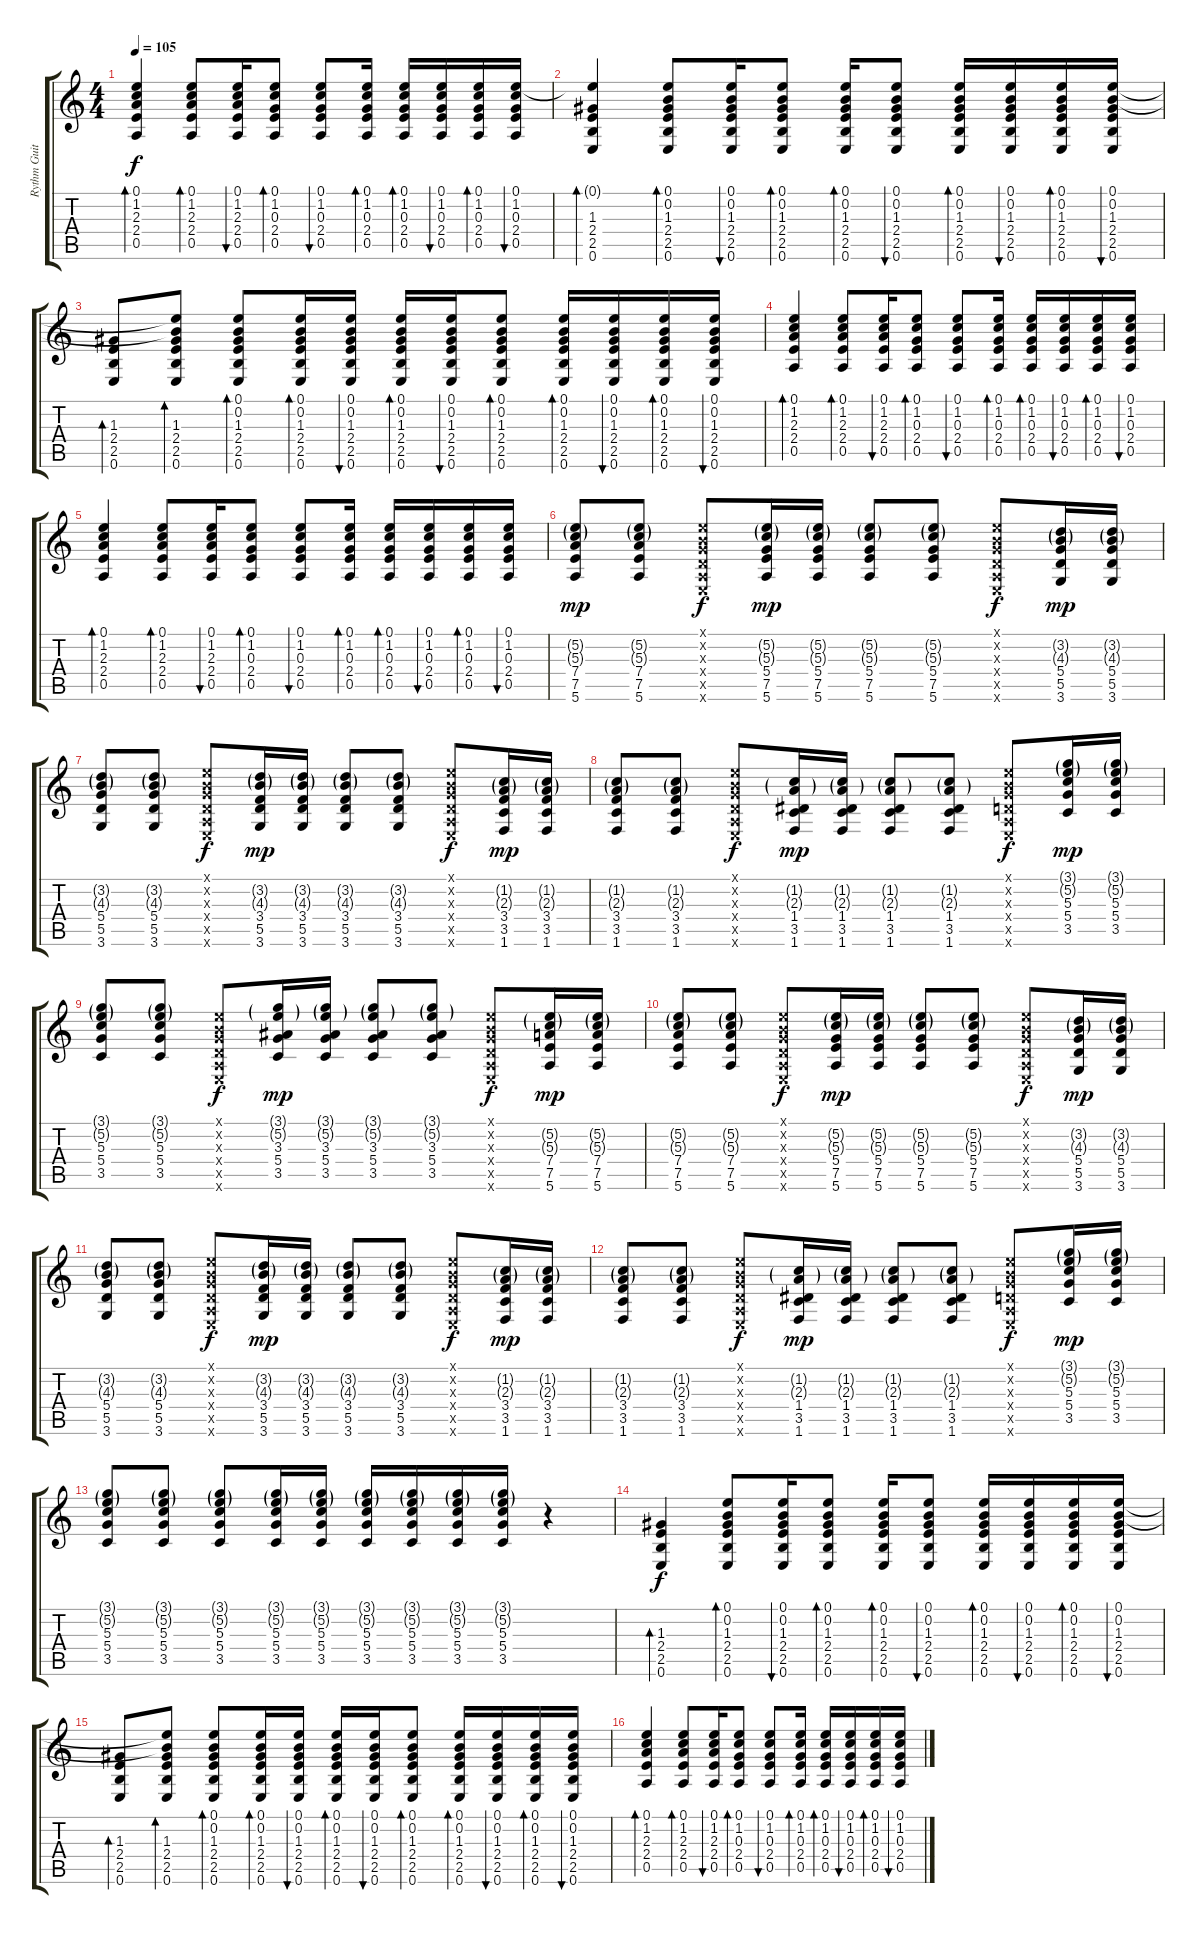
\track ("Rythm Guitar" "Rythm Guit") {instrument acousticguitarsteel}
\staff {score tabs}
\tuning (E4 B3 G3 D3 A2 E2) {hide}
\ts (4 4)
\tempo 105
\clef g2
\ks c
(0.1 1.2 2.3 2.4 0.5).4{bd 60 dy f} (0.1 1.2 2.3 2.4 0.5).8{bd 30} (0.1 1.2 2.3 2.4 0.5).16{bu 30} (0.1 1.2 0.3 2.4 0.5).8{bd 30} (0.1 1.2 0.3 2.4 0.5).8{bu 30} (0.1 1.2 0.3 2.4 0.5).16{bd 30} (0.1 1.2 0.3 2.4 0.5).16{bd 30} (0.1 1.2 0.3 2.4 0.5).16{bu 30} (0.1 1.2 0.3 2.4 0.5).16{bd 30} (0.1 1.2 0.3 2.4 0.5).16{bu 30} |
(0.1{t} 1.3 2.4 2.5 0.6).4{bd 60} (0.1 0.2 1.3 2.4 2.5 0.6).8{bd 30} (0.1 0.2 1.3 2.4 2.5 0.6).16{bu 30} (0.1 0.2 1.3 2.4 2.5 0.6).8{bd 30} (0.1 0.2 1.3 2.4 2.5 0.6).16{bd 30} (0.1 0.2 1.3 2.4 2.5 0.6).8{bu 30} (0.1 0.2 1.3 2.4 2.5 0.6).16{bd 30} (0.1 0.2 1.3 2.4 2.5 0.6).16{bu 30} (0.1 0.2 1.3 2.4 2.5 0.6).16{bd 30} (0.1 0.2 1.3 2.4 2.5 0.6).16{bu 30} |
(1.3 2.4 2.5 0.6).8{bd 120} (0.1{t} 0.2{t} 1.3 2.4 2.5 0.6).8{bd 60} (0.1 0.2 1.3 2.4 2.5 0.6).8{bd 30} (0.1 0.2 1.3 2.4 2.5 0.6).16{bd 30} (0.1 0.2 1.3 2.4 2.5 0.6).16{bu 30} (0.1 0.2 1.3 2.4 2.5 0.6).16{bd 30} (0.1 0.2 1.3 2.4 2.5 0.6).16{bu 30} (0.1 0.2 1.3 2.4 2.5 0.6).8{bd 30} (0.1 0.2 1.3 2.4 2.5 0.6).16{bd 30} (0.1 0.2 1.3 2.4 2.5 0.6).16{bu 60} (0.1 0.2 1.3 2.4 2.5 0.6).16{bd 30} (0.1 0.2 1.3 2.4 2.5 0.6).16{bu 30} |
(0.1 1.2 2.3 2.4 0.5).4{bd 60} (0.1 1.2 2.3 2.4 0.5).8{bd 30} (0.1 1.2 2.3 2.4 0.5).16{bu 30} (0.1 1.2 0.3 2.4 0.5).8{bd 30} (0.1 1.2 0.3 2.4 0.5).8{bu 30} (0.1 1.2 0.3 2.4 0.5).16{bd 30} (0.1 1.2 0.3 2.4 0.5).16{bd 30} (0.1 1.2 0.3 2.4 0.5).16{bu 30} (0.1 1.2 0.3 2.4 0.5).16{bd 30} (0.1 1.2 0.3 2.4 0.5).16{bu 30} |
(0.1 1.2 2.3 2.4 0.5).4{bd 60} (0.1 1.2 2.3 2.4 0.5).8{bd 30} (0.1 1.2 2.3 2.4 0.5).16{bu 30} (0.1 1.2 0.3 2.4 0.5).8{bd 30} (0.1 1.2 0.3 2.4 0.5).8{bu 30} (0.1 1.2 0.3 2.4 0.5).16{bd 30} (0.1 1.2 0.3 2.4 0.5).16{bd 30} (0.1 1.2 0.3 2.4 0.5).16{bu 30} (0.1 1.2 0.3 2.4 0.5).16{bd 30} (0.1 1.2 0.3 2.4 0.5).16{bu 30} |
(5.2{g} 5.3{g} 7.4 7.5 5.6).8{dy mp} (5.2{g} 5.3{g} 7.4 7.5 5.6).8 (0.1{x} 0.2{x} 0.3{x} 0.4{x} 0.5{x} 0.6{x}).8{dy f} (5.2{g} 5.3{g} 5.4 7.5 5.6).16{dy mp} (5.2{g} 5.3{g} 5.4 7.5 5.6).16 (5.2{g} 5.3{g} 5.4 7.5 5.6).8 (5.2{g} 5.3{g} 5.4 7.5 5.6).8 (0.1{x} 0.2{x} 0.3{x} 0.4{x} 0.5{x} 0.6{x}).8{dy f} (3.2{g} 4.3{g} 5.4 5.5 3.6).16{dy mp} (3.2{g} 4.3{g} 5.4 5.5 3.6).16 |
(3.2{g} 4.3{g} 5.4 5.5 3.6).8 (3.2{g} 4.3{g} 5.4 5.5 3.6).8 (0.1{x} 0.2{x} 0.3{x} 0.4{x} 0.5{x} 0.6{x}).8{dy f} (3.2{g} 4.3{g} 3.4 5.5 3.6).16{dy mp} (3.2{g} 4.3{g} 3.4 5.5 3.6).16 (3.2{g} 4.3{g} 3.4 5.5 3.6).8 (3.2{g} 4.3{g} 3.4 5.5 3.6).8 (0.1{x} 0.2{x} 0.3{x} 0.4{x} 0.5{x} 0.6{x}).8{dy f} (1.2{g} 2.3{g} 3.4 3.5 1.6).16{dy mp} (1.2{g} 2.3{g} 3.4 3.5 1.6).16 |
(1.2{g} 2.3{g} 3.4 3.5 1.6).8 (1.2{g} 2.3{g} 3.4 3.5 1.6).8 (0.1{x} 0.2{x} 0.3{x} 0.4{x} 0.5{x} 0.6{x}).8{dy f} (1.2{g} 2.3{g} 1.4 3.5 1.6).16{dy mp} (1.2{g} 2.3{g} 1.4 3.5 1.6).16 (1.2{g} 2.3{g} 1.4 3.5 1.6).8 (1.2{g} 2.3{g} 1.4 3.5 1.6).8 (0.1{x} 0.2{x} 0.3{x} 0.4{x} 0.5{x} 0.6{x}).8{dy f} (3.1{g} 5.2{g} 5.3 5.4 3.5).16{dy mp} (3.1{g} 5.2{g} 5.3 5.4 3.5).16 |
(3.1{g} 5.2{g} 5.3 5.4 3.5).8 (3.1{g} 5.2{g} 5.3 5.4 3.5).8 (0.1{x} 0.2{x} 0.3{x} 0.4{x} 0.5{x} 0.6{x}).8{dy f} (3.1{g} 5.2{g} 3.3 5.4 3.5).16{dy mp} (3.1{g} 5.2{g} 3.3 5.4 3.5).16 (3.1{g} 5.2{g} 3.3 5.4 3.5).8 (3.1{g} 5.2{g} 3.3 5.4 3.5).8 (0.1{x} 0.2{x} 0.3{x} 0.4{x} 0.5{x} 0.6{x}).8{dy f} (5.2{g} 5.3{g} 7.4 7.5 5.6).16{dy mp} (5.2{g} 5.3{g} 7.4 7.5 5.6).16 |
(5.2{g} 5.3{g} 7.4 7.5 5.6).8 (5.2{g} 5.3{g} 7.4 7.5 5.6).8 (0.1{x} 0.2{x} 0.3{x} 0.4{x} 0.5{x} 0.6{x}).8{dy f} (5.2{g} 5.3{g} 5.4 7.5 5.6).16{dy mp} (5.2{g} 5.3{g} 5.4 7.5 5.6).16 (5.2{g} 5.3{g} 5.4 7.5 5.6).8 (5.2{g} 5.3{g} 5.4 7.5 5.6).8 (0.1{x} 0.2{x} 0.3{x} 0.4{x} 0.5{x} 0.6{x}).8{dy f} (3.2{g} 4.3{g} 5.4 5.5 3.6).16{dy mp} (3.2{g} 4.3{g} 5.4 5.5 3.6).16 |
(3.2{g} 4.3{g} 5.4 5.5 3.6).8 (3.2{g} 4.3{g} 5.4 5.5 3.6).8 (0.1{x} 0.2{x} 0.3{x} 0.4{x} 0.5{x} 0.6{x}).8{dy f} (3.2{g} 4.3{g} 3.4 5.5 3.6).16{dy mp} (3.2{g} 4.3{g} 3.4 5.5 3.6).16 (3.2{g} 4.3{g} 3.4 5.5 3.6).8 (3.2{g} 4.3{g} 3.4 5.5 3.6).8 (0.1{x} 0.2{x} 0.3{x} 0.4{x} 0.5{x} 0.6{x}).8{dy f} (1.2{g} 2.3{g} 3.4 3.5 1.6).16{dy mp} (1.2{g} 2.3{g} 3.4 3.5 1.6).16 |
(1.2{g} 2.3{g} 3.4 3.5 1.6).8 (1.2{g} 2.3{g} 3.4 3.5 1.6).8 (0.1{x} 0.2{x} 0.3{x} 0.4{x} 0.5{x} 0.6{x}).8{dy f} (1.2{g} 2.3{g} 1.4 3.5 1.6).16{dy mp} (1.2{g} 2.3{g} 1.4 3.5 1.6).16 (1.2{g} 2.3{g} 1.4 3.5 1.6).8 (1.2{g} 2.3{g} 1.4 3.5 1.6).8 (0.1{x} 0.2{x} 0.3{x} 0.4{x} 0.5{x} 0.6{x}).8{dy f} (3.1{g} 5.2{g} 5.3 5.4 3.5).16{dy mp} (3.1{g} 5.2{g} 5.3 5.4 3.5).16 |
(3.1{g} 5.2{g} 5.3 5.4 3.5).8 (3.1{g} 5.2{g} 5.3 5.4 3.5).8 (3.1{g} 5.2{g} 5.3 5.4 3.5).8 (3.1{g} 5.2{g} 5.3 5.4 3.5).16 (3.1{g} 5.2{g} 5.3 5.4 3.5).16 (3.1{g} 5.2{g} 5.3 5.4 3.5).16 (3.1{g} 5.2{g} 5.3 5.4 3.5).16 (3.1{g} 5.2{g} 5.3 5.4 3.5).16 (3.1{g} 5.2{g} 5.3 5.4 3.5).16 r.4 |
(1.3 2.4 2.5 0.6).4{bd 60 dy f} (0.1 0.2 1.3 2.4 2.5 0.6).8{bd 30} (0.1 0.2 1.3 2.4 2.5 0.6).16{bu 30} (0.1 0.2 1.3 2.4 2.5 0.6).8{bd 30} (0.1 0.2 1.3 2.4 2.5 0.6).16{bd 30} (0.1 0.2 1.3 2.4 2.5 0.6).8{bu 30} (0.1 0.2 1.3 2.4 2.5 0.6).16{bd 30} (0.1 0.2 1.3 2.4 2.5 0.6).16{bu 30} (0.1 0.2 1.3 2.4 2.5 0.6).16{bd 30} (0.1 0.2 1.3 2.4 2.5 0.6).16{bu 30} |
(1.3 2.4 2.5 0.6).8{bd 120} (0.1{t} 0.2{t} 1.3 2.4 2.5 0.6).8{bd 60} (0.1 0.2 1.3 2.4 2.5 0.6).8{bd 30} (0.1 0.2 1.3 2.4 2.5 0.6).16{bd 30} (0.1 0.2 1.3 2.4 2.5 0.6).16{bu 30} (0.1 0.2 1.3 2.4 2.5 0.6).16{bd 30} (0.1 0.2 1.3 2.4 2.5 0.6).16{bu 30} (0.1 0.2 1.3 2.4 2.5 0.6).8{bd 30} (0.1 0.2 1.3 2.4 2.5 0.6).16{bd 30} (0.1 0.2 1.3 2.4 2.5 0.6).16{bu 60} (0.1 0.2 1.3 2.4 2.5 0.6).16{bd 30} (0.1 0.2 1.3 2.4 2.5 0.6).16{bu 30} |
(0.1 1.2 2.3 2.4 0.5).4{bd 60} (0.1 1.2 2.3 2.4 0.5).8{bd 30} (0.1 1.2 2.3 2.4 0.5).16{bu 30} (0.1 1.2 0.3 2.4 0.5).8{bd 30} (0.1 1.2 0.3 2.4 0.5).8{bu 30} (0.1 1.2 0.3 2.4 0.5).16{bd 30} (0.1 1.2 0.3 2.4 0.5).16{bd 30} (0.1 1.2 0.3 2.4 0.5).16{bu 30} (0.1 1.2 0.3 2.4 0.5).16{bd 30} (0.1 1.2 0.3 2.4 0.5).16{bu 30}
